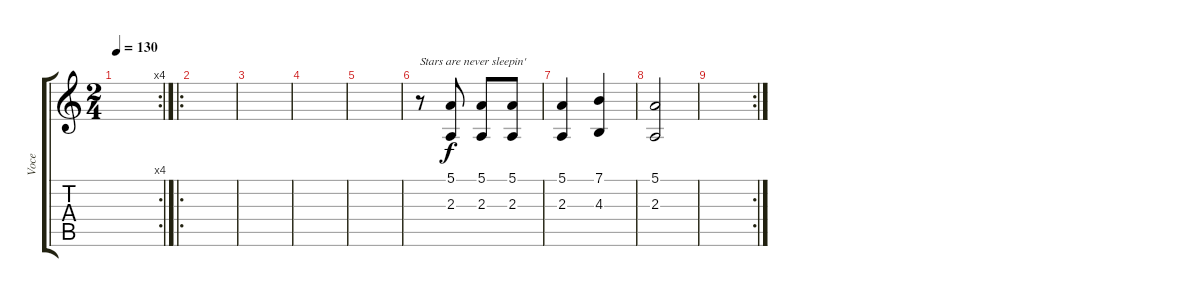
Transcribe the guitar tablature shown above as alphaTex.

\track ("Voce" "Voce") {instrument synthvoice}
\staff {score tabs}
\tuning (E4 B3 G3 D3 A2 E2) {hide}
\rc 4
\ts (2 4)
\tempo 130
\clef g2
\ks c
|
\ro
|
|
|
|
r.8{txt "Stars are never sleepin'"} (5.1 2.3).8 (5.1 2.3).8 (5.1 2.3).8 |
(5.1 2.3).4 (7.1 4.3).4 |
(5.1 2.3).2 |
\rc 2
